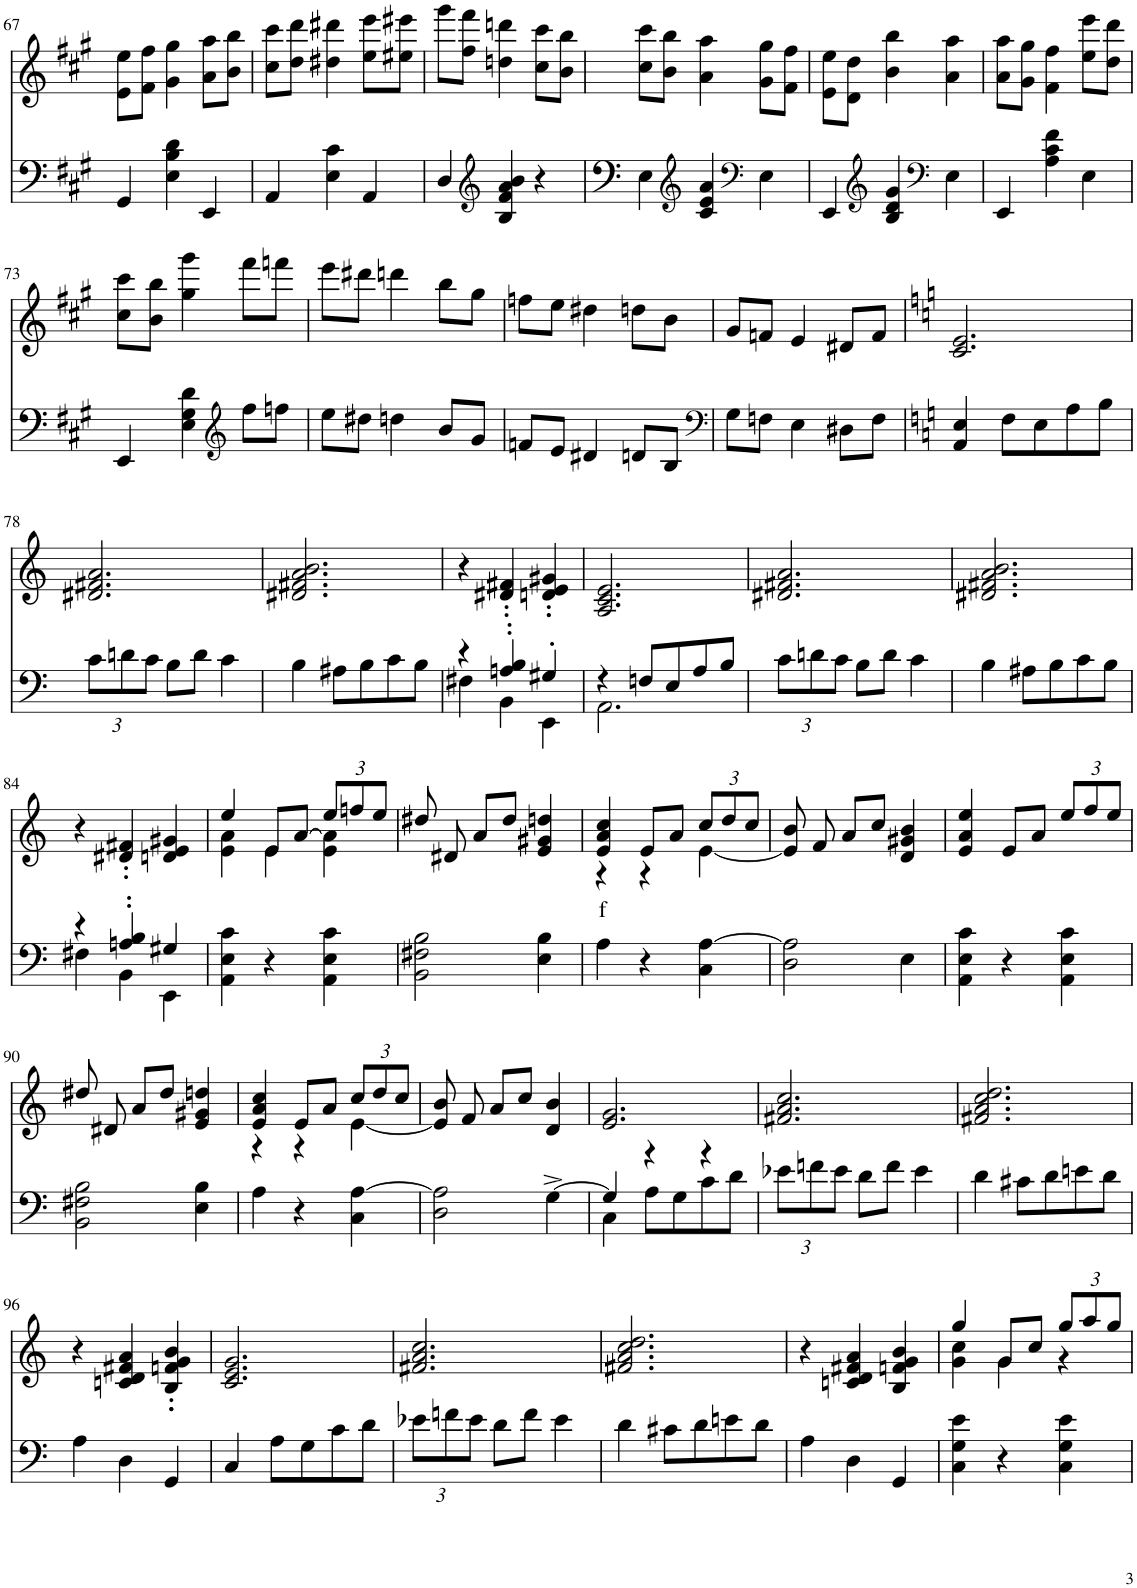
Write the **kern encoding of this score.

**kern	**kern	**text
*part2	*part1	*part1
*staff2	*staff1	*staff1
*I"Piano	*I"Piano	*
*I'Pno	*I'Pno	*
!!LO:PB:g=z
*clefG2	*clefG2	*
*k[f#c#g#]	*k[f#c#g#]	*
*M3/4	*M3/4	*
=67	=67	=67
4GG#/	8e\ 8ee\L	.
.	8f#\ 8ff#\J	.
4E\ 4B\ 4d\	4g#\ 4gg#\	.
4EE/	8a\ 8aa\L	.
.	8b\ 8bb\J	.
=68	=68	=68
4AA/	8cc#\ 8ccc#\L	.
.	8dd\ 8ddd\J	.
4E\ 4c#\	4dd#X\ 4ddd#X\	.
4AA/	8ee\ 8eee\L	.
.	8ee#X\ 8eee#X\J	.
=69	=69	=69
4D/	8ggg#\L	.
.	8ff#\ 8fff#\J	.
*clefG2	*	*
4B/ 4f#/ 4a/ 4b/	4ddn\ 4dddn\	.
4r	8cc#\ 8ccc#\L	.
.	8b\ 8bb\J	.
=70	=70	=70
4E\	8cc#\ 8ccc#\L	.
.	8b\ 8bb\J	.
*clefG2	*	*
4c#/ 4e/ 4a/	4a\ 4aa\	.
*clefF4	*	*
4E\	8g#\ 8gg#\L	.
.	8f#\ 8ff#\J	.
=71	=71	=71
4EE/	8e\ 8ee\L	.
.	8d\ 8dd\J	.
*clefG2	*	*
4B/ 4d/ 4g#/	4b\ 4bb\	.
*clefF4	*	*
4E\	4a\ 4aa\	.
=72	=72	=72
4EE/	8a\ 8aa\L	.
.	8g#\ 8gg#\J	.
4A\ 4c#\ 4f#\	4f#\ 4ff#\	.
4E\	8ee\ 8eee\L	.
.	8dd\ 8ddd\J	.
!!LO:LB:g=z
=73	=73	=73
4EE/	8cc#\ 8ccc#\L	.
.	8b\ 8bb\J	.
4E\ 4G#\ 4d\	4gg#\ 4ggg#\	.
*clefG2	*	*
8ff#\L	8fff#\L	.
8ffn\J	8fffn\J	.
=74	=74	=74
8ee\L	8eee\L	.
8dd#X\J	8ddd#X\J	.
4ddn\	4dddn\	.
8b/L	8bb\L	.
8g#/J	8gg#\J	.
=75	=75	=75
8fn/L	8ffn\L	.
8e/J	8ee\J	.
4d#X/	4dd#X\	.
8dn/L	8ddn\L	.
8B/J	8b\J	.
=76	=76	=76
*clefF4	*	*
8G#\L	8g#/L	.
8Fn\J	8fn/J	.
4E\	4e/	.
8D#X\L	8d#X/L	.
8F\J	8f/J	.
=77	=77	=77
*k[]	*k[]	*
4AA/ 4E/	2.c/ 2.e/	.
8F\L	.	.
8E\	.	.
8A\	.	.
8B\J	.	.
!!LO:LB:g=z
=78	=78	=78
*Xbrackettup	*	*
12c\L	2.d#X/ 2.f#X/ 2.a/	.
12dn\	.	.
12c\J	.	.
8B\L	.	.
8d\J	.	.
4c\	.	.
=79	=79	=79
4B\	2.d#X/ 2.f#X/ 2.a/ 2.b/	.
8A#X\L	.	.
8B\	.	.
8c\	.	.
8B\J	.	.
=80	=80	=80
*^	*	*
4r	4F#X\	4r	.
4An/' 4B/'	4BB\	4d#X/' 4f#X/'	.
4G#X'/	4EE\	4dn/' 4e/' 4g#X/'	.
=81	=81	=81	=81
4r	2.AA\	2.A/ 2.c/ 2.e/	.
8Fn/L	.	.	.
8E/	.	.	.
8A/	.	.	.
8B/J	.	.	.
*v	*v	*	*
=82	=82	=82
12c\L	2.d#X/ 2.f#X/ 2.a/	.
12dn\	.	.
12c\J	.	.
8B\L	.	.
8d\J	.	.
4c\	.	.
=83	=83	=83
4B\	2.d#X/ 2.f#X/ 2.a/ 2.b/	.
8A#X\L	.	.
8B\	.	.
8c\	.	.
8B\J	.	.
!!LO:LB:g=z
=84	=84	=84
*^	*	*
4r	4F#X\	4r	.
4An/' 4B/'	4BB\	4d#X/' 4f#X/'	.
4G#X/	4EE\	4dn/ 4e/ 4g#X/	.
*v	*v	*	*
=85	=85	=85
*	*^	*
4AA\ 4E\ 4c\	4ee/	4e\ 4a\	.
4r	8e/L	4e\	.
.	[8a/J	.	.
*	*Xbrackettup	*	*
4AA\ 4E\ 4c\	12ee/L	4e\ 4a\]	.
.	12ffn/	.	.
.	12ee/J	.	.
*	*v	*v	*
=86	=86	=86
2BB\ 2F#X\ 2B\	8dd#X/	.
.	8d#X/	.
.	8a/L	.
.	8dd#/J	.
4E\ 4B\	4e/ 4g#X/ 4ddn/	.
=87	=87	=87
*	*^	*
!	!	!	!LO:LY:b
4A\	4e/ 4a/ 4cc/	4r	f
4r	8e/L	4r	.
.	8a/J	.	.
4C\ [4A\	12cc/L	[4e\	.
.	12dd/	.	.
.	12cc/J	.	.
*	*v	*v	*
=88	=88	=88
2D\ 2A\]	8e/] 8b/	.
.	8f/	.
.	8a/L	.
.	8cc/J	.
4E\	4d/ 4g#X/ 4b/	.
=89	=89	=89
4AA\ 4E\ 4c\	4e/ 4a/ 4ee/	.
4r	8e/L	.
.	8a/J	.
4AA\ 4E\ 4c\	12ee/L	.
.	12ff/	.
.	12ee/J	.
!!LO:LB:g=z
=90	=90	=90
2BB\ 2F#X\ 2B\	8dd#X/	.
.	8d#X/	.
.	8a/L	.
.	8dd#/J	.
4E\ 4B\	4e/ 4g#X/ 4ddn/	.
=91	=91	=91
*	*^	*
4A\	4e/ 4a/ 4cc/	4r	.
4r	8e/L	4r	.
.	8a/J	.	.
4C\ [4A\	12cc/L	[4e\	.
.	12dd/	.	.
.	12cc/J	.	.
*	*v	*v	*
=92	=92	=92
2D\ 2A\]	8e/] 8b/	.
.	8f/	.
.	8a/L	.
.	8cc/J	.
[4G^\	4d/ 4b/	.
=93	=93	=93
*^	*	*
4G/]	4C\	2.e/ 2.g/	.
4r	8A\L	.	.
.	8G\	.	.
4r	8c\	.	.
.	8d\J	.	.
*v	*v	*	*
=94	=94	=94
12e-X\L	2.f#X/ 2.a/ 2.cc/	.
12fn\	.	.
12e-\J	.	.
8d\L	.	.
8f\J	.	.
4e-\	.	.
=95	=95	=95
4d\	2.f#X/ 2.a/ 2.cc/ 2.dd/	.
8c#X\L	.	.
8d\	.	.
8en\	.	.
8d\J	.	.
!!LO:LB:g=z
=96	=96	=96
4A\	4r	.
4D\	4cn/ 4d/ 4f#X/ 4a/	.
4GG/	4B/' 4fn/' 4g/' 4b/'	.
=97	=97	=97
4C/	2.c/ 2.e/ 2.g/	.
8A\L	.	.
8G\	.	.
8c\	.	.
8d\J	.	.
=98	=98	=98
12e-X\L	2.f#X/ 2.a/ 2.cc/	.
12fn\	.	.
12e-\J	.	.
8d\L	.	.
8f\J	.	.
4e-\	.	.
=99	=99	=99
4d\	2.f#X/ 2.a/ 2.cc/ 2.dd/	.
8c#X\L	.	.
8d\	.	.
8en\	.	.
8d\J	.	.
=100	=100	=100
4A\	4r	.
4D\	4cn/ 4d/ 4f#X/ 4a/	.
4GG/	4B/ 4fn/ 4g/ 4b/	.
=101	=101	=101
*	*^	*
4C\ 4G\ 4e\	4gg/	4g\ 4cc\	.
4r	8g/L	4g\	.
.	8cc/J	.	.
4C\ 4G\ 4e\	12gg/L	4r	.
.	12aa/	.	.
.	12gg/J	.	.
*	*v	*v	*
=	=	=
*-	*-	*-
